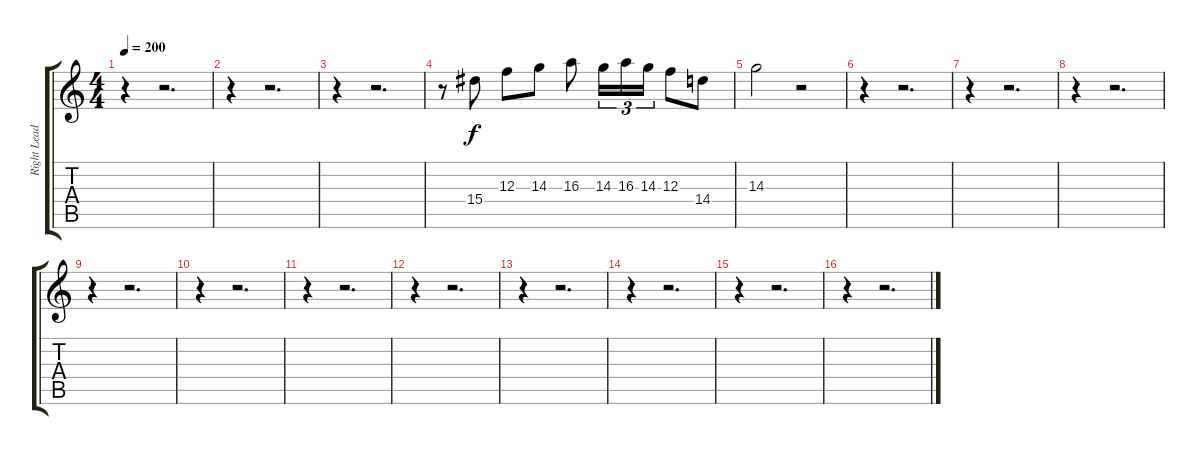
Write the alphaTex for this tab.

\track ("Right Lead Gtr" "Right Lead") {instrument distortionguitar}
\staff {score tabs}
\tuning (D4 A3 F3 C3 G2 D2) {hide}
\ts (4 4)
\tempo 200
\clef g2
\ks c
r.4{dy f} r.2{d} |
r.4 r.2{d} |
r.4 r.2{d} |
r.8 15.4.8 12.3.8 14.3.8 16.3.8 14.3.16{tu (3 2)} 16.3.16{tu (3 2)} 14.3.16{tu (3 2)} 12.3.8 14.4.8 |
14.3.2 r.2 |
r.4 r.2{d} |
r.4 r.2{d} |
r.4 r.2{d} |
r.4 r.2{d} |
r.4 r.2{d} |
r.4 r.2{d} |
r.4 r.2{d} |
r.4 r.2{d} |
r.4 r.2{d} |
r.4 r.2{d} |
r.4 r.2{d}
